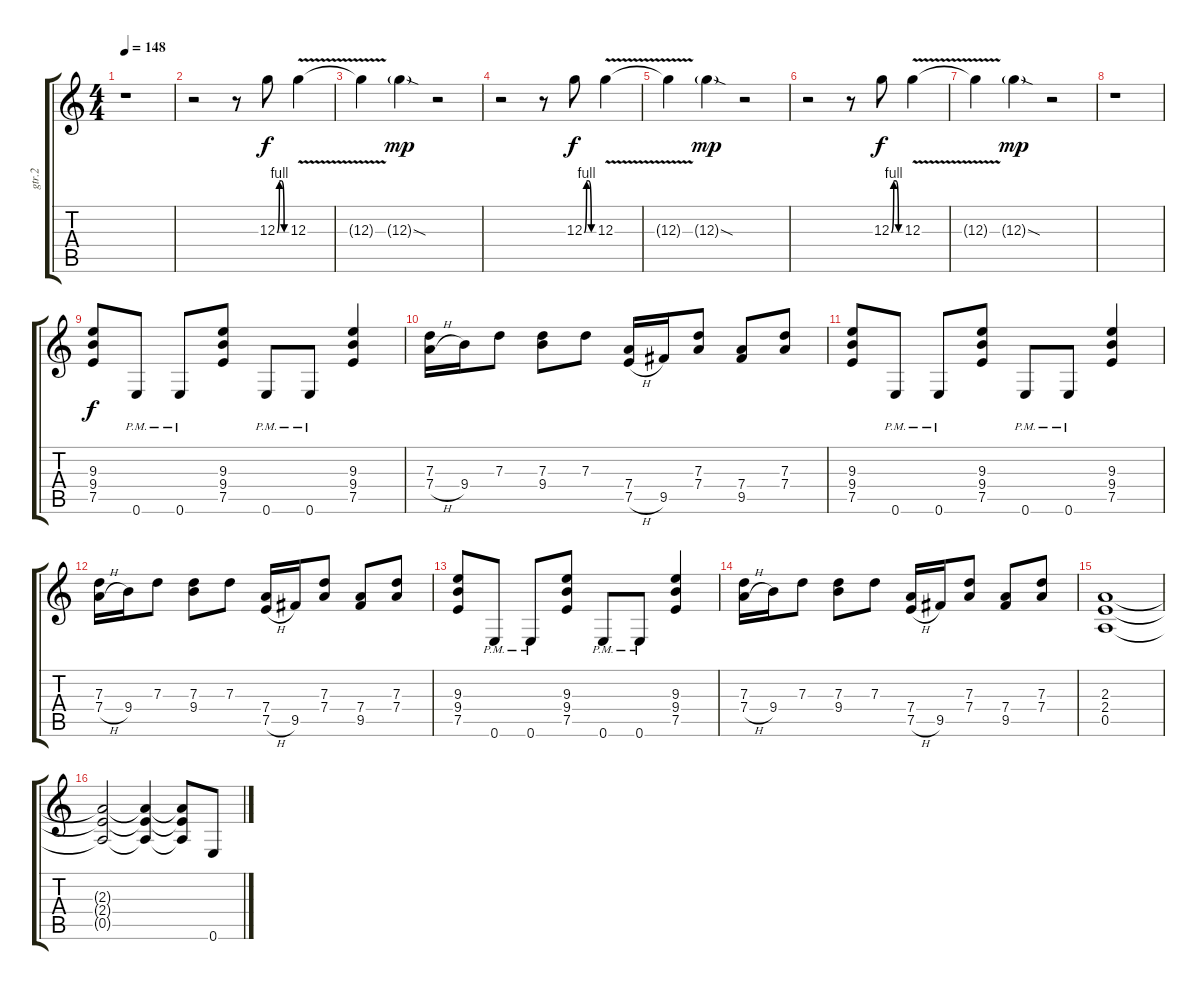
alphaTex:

\track ("gtr.2" "gtr.2") {instrument distortionguitar}
\staff {score tabs}
\tuning (E4 B3 G3 D3 A2 E2) {hide}
\ts (4 4)
\tempo 148
\clef g2
\ks c
r.1{dy f instrument distortionguitar} |
r.2 r.8 12.3{be (custom 0 0 15 4 30 4 45 0 60 0)}.8 12.3{v}.4 |
12.3{t}.4 12.3{sod g}.4{dy mp} r.2 |
r.2 r.8 12.3{be (custom 0 0 15 4 30 4 45 0 60 0)}.8{dy f} 12.3{v}.4 |
12.3{t}.4 12.3{sod g}.4{dy mp} r.2 |
r.2 r.8 12.3{be (custom 0 0 15 4 30 4 45 0 60 0)}.8{dy f} 12.3{v}.4 |
12.3{t}.4 12.3{sod g}.4{dy mp} r.2 |
r.1 |
(9.3 9.4 7.5).8{dy f} 0.6{pm}.8 0.6{pm}.8 (9.3 9.4 7.5).8 0.6{pm}.8 0.6{pm}.8 (9.3 9.4 7.5).4 |
(7.3 7.4{h}).16 9.4.16 7.3.8 (7.3 9.4).8 7.3.8 (7.4 7.5{h}).16 9.5.16 (7.3 7.4).8 (7.4 9.5).8 (7.3 7.4).8 |
(9.3 9.4 7.5).8 0.6{pm}.8 0.6{pm}.8 (9.3 9.4 7.5).8 0.6{pm}.8 0.6{pm}.8 (9.3 9.4 7.5).4 |
(7.3 7.4{h}).16 9.4.16 7.3.8 (7.3 9.4).8 7.3.8 (7.4 7.5{h}).16 9.5.16 (7.3 7.4).8 (7.4 9.5).8 (7.3 7.4).8 |
(9.3 9.4 7.5).8 0.6{pm}.8 0.6{pm}.8 (9.3 9.4 7.5).8 0.6{pm}.8 0.6{pm}.8 (9.3 9.4 7.5).4 |
(7.3 7.4{h}).16 9.4.16 7.3.8 (7.3 9.4).8 7.3.8 (7.4 7.5{h}).16 9.5.16 (7.3 7.4).8 (7.4 9.5).8 (7.3 7.4).8 |
(2.3 2.4 0.5).1 |
(2.3{t} 2.4{t} 0.5{t}).2 (2.3{t} 2.4{t} 0.5{t}).4 (2.3{t} 2.4{t} 0.5{t}).8 0.6.8
